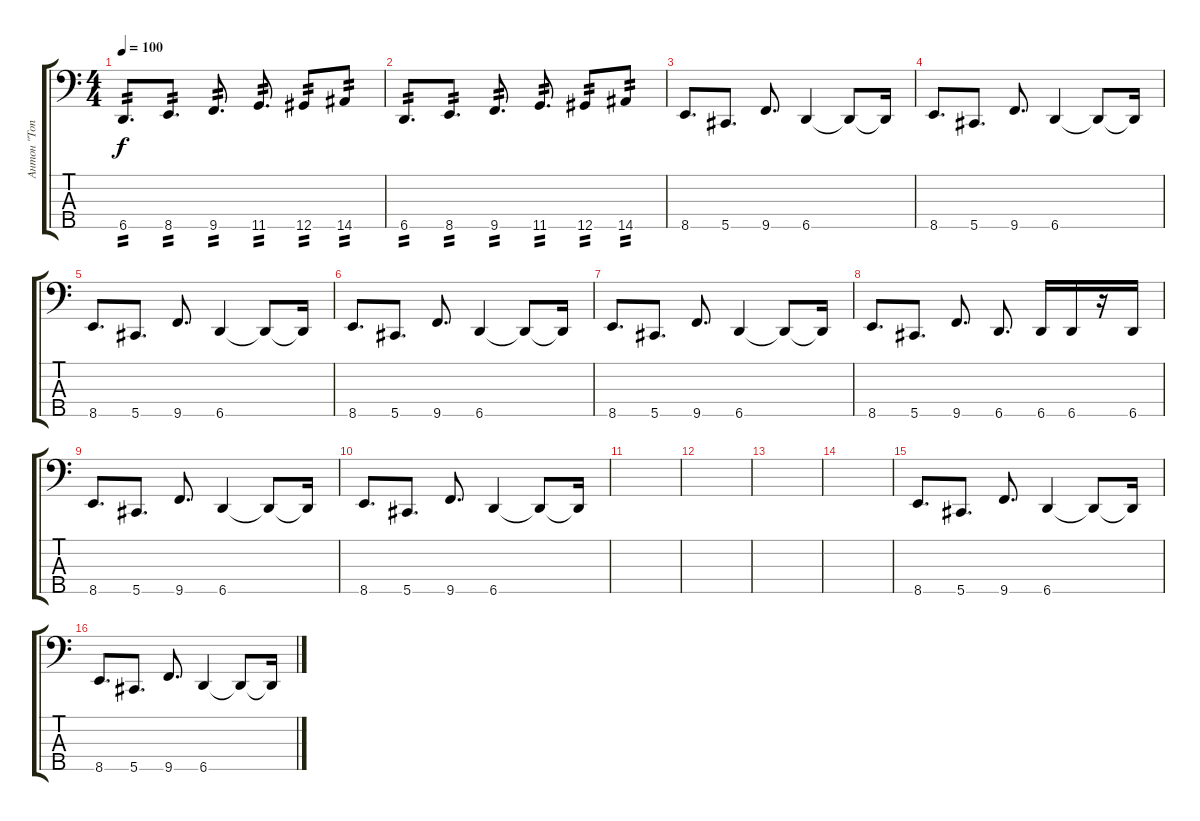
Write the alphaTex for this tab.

\track ("Антон \"Tony\" Павлов" "Антон \"Ton") {instrument electricbasspick}
\staff {score tabs}
\tuning (E2 B1 Gb1 Db1 Ab0) {hide}
\ts (4 4)
\tempo 100
\clef f4
\ks c
6.5.8{d tp 2 dy f} 8.5.8{d tp 2} 9.5.8{d tp 2} 11.5.8{d tp 2} 12.5.8{tp 2} 14.5.8{tp 2} |
6.5.8{d tp 2} 8.5.8{d tp 2} 9.5.8{d tp 2} 11.5.8{d tp 2} 12.5.8{tp 2} 14.5.8{tp 2} |
8.5.8{d} 5.5.8{d} 9.5.8{d} 6.5.4 6.5{t}.8 6.5{t}.16 |
8.5.8{d} 5.5.8{d} 9.5.8{d} 6.5.4 6.5{t}.8 6.5{t}.16 |
8.5.8{d} 5.5.8{d} 9.5.8{d} 6.5.4 6.5{t}.8 6.5{t}.16 |
8.5.8{d} 5.5.8{d} 9.5.8{d} 6.5.4 6.5{t}.8 6.5{t}.16 |
8.5.8{d} 5.5.8{d} 9.5.8{d} 6.5.4 6.5{t}.8 6.5{t}.16 |
8.5.8{d} 5.5.8{d} 9.5.8{d} 6.5.8{d} 6.5.16 6.5.16 r.16 6.5.16 |
8.5.8{d} 5.5.8{d} 9.5.8{d} 6.5.4 6.5{t}.8 6.5{t}.16 |
8.5.8{d} 5.5.8{d} 9.5.8{d} 6.5.4 6.5{t}.8 6.5{t}.16 |
|
|
|
|
8.5.8{d} 5.5.8{d} 9.5.8{d} 6.5.4 6.5{t}.8 6.5{t}.16 |
8.5.8{d} 5.5.8{d} 9.5.8{d} 6.5.4 6.5{t}.8 6.5{t}.16
